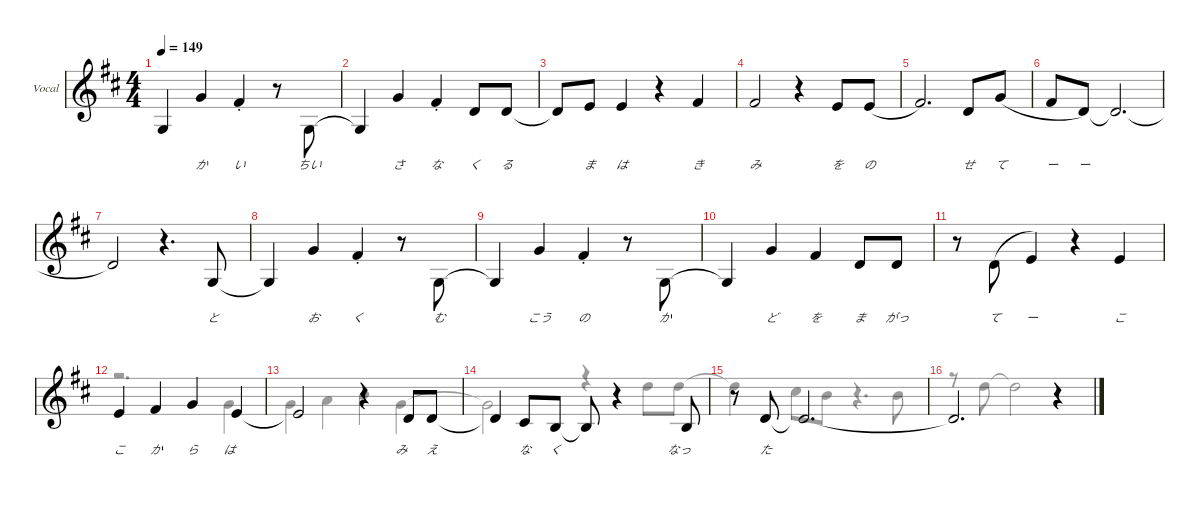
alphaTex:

\defaultSystemsLayout 4
\hideDynamics
\bracketExtendMode nobrackets
\firstSystemTrackNameOrientation horizontal
\track ("Vocal" "Vocal") {defaultSystemsLayout 4 mute instrument lead7fifths}
\staff {score}
\tuning (E4 B3 G3 D3 A2 E2)
\voice
\ts (4 4)
\tempo 149
\clef g2
\scale
0.236158
\ks d
0.3{t acc forcenatural}.4{dy mf beam Up} 3.1{acc forcenatural}.4{lyrics (0 "か") lyrics (1 "") lyrics (2 "") lyrics (3 "") lyrics (4 "") dy f beam Up} 2.1{st acc #}.4{lyrics (0 "い") lyrics (1 "") lyrics (2 "") lyrics (3 "") lyrics (4 "") beam Up} r.8{beam Down} 0.3{acc forcenatural}.8{lyrics (0 "ちい") lyrics (1 "") lyrics (2 "") lyrics (3 "") lyrics (4 "") beam Up} |
\scale
0.236158 0.3{t acc forcenatural}.4{beam Up} 3.1{acc forcenatural}.4{lyrics (0 "さ") lyrics (1 "") lyrics (2 "") lyrics (3 "") lyrics (4 "") beam Up} 2.1{st acc #}.4{lyrics (0 "な") lyrics (1 "") lyrics (2 "") lyrics (3 "") lyrics (4 "") beam Up} 3.2{acc forcenatural}.8{lyrics (0 "く") lyrics (1 "") lyrics (2 "") lyrics (3 "") lyrics (4 "") beam Up} 3.2{acc forcenatural}.8{lyrics (0 "る") lyrics (1 "") lyrics (2 "") lyrics (3 "") lyrics (4 "") beam Up} |
\scale
0.236158 3.2{t acc forcenatural}.8{beam Up} 0.1{acc forcenatural}.8{lyrics (0 "ま") lyrics (1 "") lyrics (2 "") lyrics (3 "") lyrics (4 "") beam Up} 0.1{acc forcenatural}.4{lyrics (0 "は") lyrics (1 "") lyrics (2 "") lyrics (3 "") lyrics (4 "") beam Up} r.4{beam Down} 2.1{acc #}.4{lyrics (0 "き") lyrics (1 "") lyrics (2 "") lyrics (3 "") lyrics (4 "") beam Up} |
\scale
0.291526 2.1{acc #}.2{lyrics (0 "み") lyrics (1 "") lyrics (2 "") lyrics (3 "") lyrics (4 "") beam Up} r.4{beam Down} 0.1{acc forcenatural}.8{lyrics (0 "を") lyrics (1 "") lyrics (2 "") lyrics (3 "") lyrics (4 "") beam Up} 0.1{acc forcenatural}.8{lyrics (0 "の") lyrics (1 "") lyrics (2 "") lyrics (3 "") lyrics (4 "") legatoorigin beam Up} |
\scale
0.236158 2.1{acc #}.2{d beam Up} 3.2{acc forcenatural}.8{lyrics (0 "せ") lyrics (1 "") lyrics (2 "") lyrics (3 "") lyrics (4 "") beam Up} 3.1{acc forcenatural}.8{lyrics (0 "て") lyrics (1 "") lyrics (2 "") lyrics (3 "") lyrics (4 "") legatoorigin beam Up} |
\scale
0.236158 2.1{acc #}.8{lyrics (0 "ー") lyrics (1 "") lyrics (2 "") lyrics (3 "") lyrics (4 "") legatoorigin beam Up} 3.2{acc forcenatural}.8{lyrics (0 "ー") lyrics (1 "") lyrics (2 "") lyrics (3 "") lyrics (4 "") beam Up} 3.2{t acc forcenatural}.2{d beam Up} |
\scale
0.236158 3.2{t acc forcenatural}.2{beam Up} r.4{d beam Down} 0.3{acc forcenatural}.8{lyrics (0 "と") lyrics (1 "") lyrics (2 "") lyrics (3 "") lyrics (4 "") beam Up} |
\scale
0.291526 0.3{t acc forcenatural}.4{dy mf beam Up} 3.1{acc forcenatural}.4{lyrics (0 "お") lyrics (1 "") lyrics (2 "") lyrics (3 "") lyrics (4 "") beam Up} 2.1{st acc #}.4{lyrics (0 "く") lyrics (1 "") lyrics (2 "") lyrics (3 "") lyrics (4 "") beam Up} r.8{beam Down} 0.3{acc forcenatural}.8{lyrics (0 "む") lyrics (1 "") lyrics (2 "") lyrics (3 "") lyrics (4 "") beam Up} |
\scale
0.2355 0.3{t acc forcenatural}.4{beam Up} 3.1{acc forcenatural}.4{lyrics (0 "こう") lyrics (1 "") lyrics (2 "") lyrics (3 "") lyrics (4 "") dy f beam Up} 2.1{st acc #}.4{lyrics (0 "の") lyrics (1 "") lyrics (2 "") lyrics (3 "") lyrics (4 "") beam Up} r.8{beam Down} 0.3{acc forcenatural}.8{lyrics (0 "か") lyrics (1 "") lyrics (2 "") lyrics (3 "") lyrics (4 "") beam Up} |
\scale
0.236816 0.3{t acc forcenatural}.4{beam Up} 3.1{acc forcenatural}.4{lyrics (0 "ど") lyrics (1 "") lyrics (2 "") lyrics (3 "") lyrics (4 "") beam Up} 2.1{acc #}.4{lyrics (0 "を") lyrics (1 "") lyrics (2 "") lyrics (3 "") lyrics (4 "") beam Up} 3.2{acc forcenatural}.8{lyrics (0 "ま") lyrics (1 "") lyrics (2 "") lyrics (3 "") lyrics (4 "") beam Up} 3.2{acc forcenatural}.8{lyrics (0 "がっ") lyrics (1 "") lyrics (2 "") lyrics (3 "") lyrics (4 "") beam Up} |
\scale
0.236158 r.8{beam Down} 3.2{acc forcenatural}.8{lyrics (0 "て") lyrics (1 "") lyrics (2 "") lyrics (3 "") lyrics (4 "") legatoorigin beam Up} 0.1{acc forcenatural}.4{lyrics (0 "ー") lyrics (1 "") lyrics (2 "") lyrics (3 "") lyrics (4 "") beam Up} r.4{beam Down} 0.1{acc forcenatural}.4{lyrics (0 "こ") lyrics (1 "") lyrics (2 "") lyrics (3 "") lyrics (4 "") beam Up} |
\scale
0.291526 0.1{acc forcenatural}.4{lyrics (0 "こ") lyrics (1 "") lyrics (2 "") lyrics (3 "") lyrics (4 "") beam Up} 2.1{acc #}.4{lyrics (0 "か") lyrics (1 "") lyrics (2 "") lyrics (3 "") lyrics (4 "") beam Up} 3.1{acc forcenatural}.4{lyrics (0 "ら") lyrics (1 "") lyrics (2 "") lyrics (3 "") lyrics (4 "") beam Up} 0.1{acc forcenatural}.4{lyrics (0 "は") lyrics (1 "") lyrics (2 "") lyrics (3 "") lyrics (4 "") beam Up} |
\scale
0.2355 0.1{t acc forcenatural}.2{beam Up} r.4{beam Up} 3.2{acc forcenatural}.8{lyrics (0 "み") lyrics (1 "") lyrics (2 "") lyrics (3 "") lyrics (4 "") beam Up} 3.2{acc forcenatural}.8{lyrics (0 "え") lyrics (1 "") lyrics (2 "") lyrics (3 "") lyrics (4 "") beam Up} |
\scale
0.236816 3.2{t acc forcenatural}.4{beam Up} 2.2{acc #}.8{lyrics (0 "な") lyrics (1 "") lyrics (2 "") lyrics (3 "") lyrics (4 "") beam Up} 0.2{acc forcenatural}.8{lyrics (0 "く") lyrics (1 "") lyrics (2 "") lyrics (3 "") lyrics (4 "") beam Up} 0.2{t acc forcenatural}.8{beam Up} r.4{beam Up} 0.2{acc forcenatural}.8{lyrics (0 "なっ") lyrics (1 "") lyrics (2 "") lyrics (3 "") lyrics (4 "") beam Up} |
\scale
0.236158 r.8{beam Up} 3.2{acc forcenatural}.8{lyrics (0 "た") lyrics (1 "") lyrics (2 "") lyrics (3 "") lyrics (4 "") beam Up} 3.2{t acc forcenatural}.2{d beam Up} |
\scale
0.527685 3.2{t acc forcenatural}.2{d beam Up} r.4{beam Up}
\voice
\clef g2
\ottava regular
\simile none
\scale
0.236158
\ks d
|
\scale
0.236158 |
\scale
0.236158 |
\scale
0.291526 |
\scale
0.236158 |
\scale
0.236158 |
\scale
0.236158 |
\scale
0.291526 |
\scale
0.2355 |
\scale
0.236816 |
\scale
0.236158 |
\scale
0.291526 r.2{d beam Down} 8.2{acc forcenatural}.4{beam Down} |
\scale
0.2355 8.2{acc forcenatural}.4{beam Down} 5.1{acc forcenatural}.4{beam Down} 7.1{acc forcenatural}.4{beam Down} 3.1{acc forcenatural}.4{beam Down} |
\scale
0.236816 3.1{t acc forcenatural}.2{beam Down} r.4{beam Down} 10.1{acc forcenatural}.8{beam Down} 10.1{acc forcenatural}.8{beam Down} |
\scale
0.236158 10.1{t acc forcenatural}.4{beam Down} 9.1{acc #}.8{beam Down} 7.1{acc forcenatural}.8{beam Down} r.4{d beam Down} 7.1{acc forcenatural}.8{beam Down} |
\scale
0.527685 r.8{beam Down} 10.1{acc forcenatural}.8{beam Down} 10.1{t acc forcenatural}.2{beam Down} r.4{beam Down}
